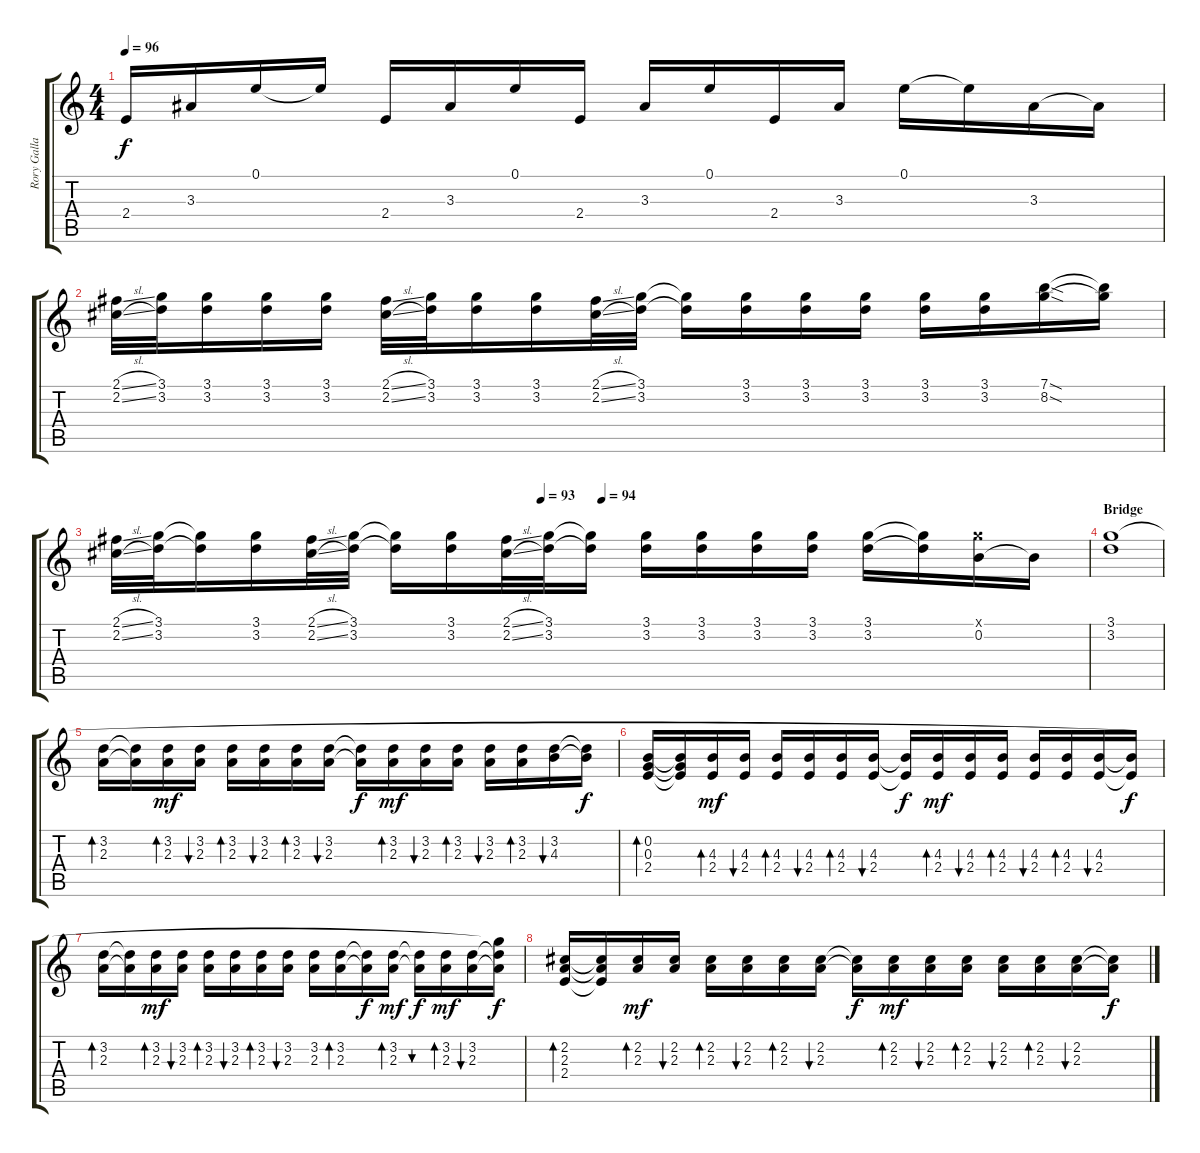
\track ("Rory Gallagher" "Rory Galla") {instrument electricguitarclean}
\staff {score tabs}
\tuning (E4 B3 G3 D3 A2 D2) {hide}
\ts (4 4)
\tempo 96
\clef g2
\ks c
2.4.16{dy f} 3.3.16 0.1.16 0.1{t}.16 2.4.16 3.3.16 0.1.16 2.4.16 3.3.16 0.1.16 2.4.16 3.3.16 0.1.16 0.1{t}.16 3.3.16 3.3{t}.16 |
(2.1{sl} 2.2{sl}).32 (3.1 3.2).32 (3.1 3.2).16 (3.1 3.2).16 (3.1 3.2).16 (2.1{sl} 2.2{sl}).32 (3.1 3.2).32 (3.1 3.2).16 (3.1 3.2).16 (2.1{sl} 2.2{sl}).32 (3.1 3.2).32 (3.1{t} 3.2{t}).16 (3.1 3.2).16 (3.1 3.2).16 (3.1 3.2).16 (3.1 3.2).16 (3.1 3.2).16 (7.1{sod} 8.2{sod}).16 (7.1{t} 8.2{t}).16 |
\tempo (94 0.5)
\tempo (93 0.4375)
(2.1{sl} 2.2{sl}).32 (3.1 3.2).32 (3.1{t} 3.2{t}).16 (3.1 3.2).16 (2.1{sl} 2.2{sl}).32 (3.1 3.2).32 (3.1{t} 3.2{t}).16 (3.1 3.2).16 (2.1{sl} 2.2{sl}).32 (3.1 3.2).32 (3.1{t} 3.2{t}).16 (3.1 3.2).16 (3.1 3.2).16 (3.1 3.2).16 (3.1 3.2).16 (3.1 3.2).16 (3.1{t} 3.2{t}).16 (3.1{x} 0.2).16 0.2{t}.16 |
\section ("" "Bridge")
(3.1 3.2).1 |
(3.2 2.3).16{bd 60} (3.2{t} 2.3{t}).16 (3.2 2.3).16{bd 60 dy mf} (3.2 2.3).16{bu 60} (3.2 2.3).16{bd 60} (3.2 2.3).16{bu 60} (3.2 2.3).16{bd 60} (3.2 2.3).16{bu 60} (3.2{t} 2.3{t}).16{dy f} (3.2 2.3).16{bd 60 dy mf} (3.2 2.3).16{bu 60} (3.2 2.3).16{bd 60} (3.2 2.3).16{bu 60} (3.2 2.3).16{bd 60} (3.2 4.3).16{bu 60} (3.2{t} 4.3{t}).16{dy f} |
(0.2 0.3 2.4).16{bd 60} (0.2{t} 0.3{t} 2.4{t}).16 (4.3 2.4).16{bd 60 dy mf} (4.3 2.4).16{bu 60} (4.3 2.4).16{bd 60} (4.3 2.4).16{bu 60} (4.3 2.4).16{bd 60} (4.3 2.4).16{bu 60} (4.3{t} 2.4{t}).16{dy f} (4.3 2.4).16{bd 60 dy mf} (4.3 2.4).16{bu 60} (4.3 2.4).16{bd 60} (4.3 2.4).16{bu 60} (4.3 2.4).16{bd 60} (4.3 2.4).16{bu 60} (4.3{t} 2.4{t}).16{dy f} |
(3.2 2.3).16{bd 60} (3.2{t} 2.3{t}).16 (3.2 2.3).16{bd 60 dy mf} (3.2 2.3).16{bu 60} (3.2 2.3).16{bd 60} (3.2 2.3).16{bu 60} (3.2 2.3).16{bd 60} (3.2 2.3).16{bu 60} (3.2 2.3).16 (3.2 2.3).16{bd 60} (3.2{t} 2.3{t}).16{dy f} (3.2 2.3).16{bd 60 dy mf} (3.2{t} 2.3{t}).16{bu 60 dy f} (3.2 2.3).16{bd 60 dy mf} (3.2 2.3).16{bu 60} (3.1{t} 3.2{t} 2.3{t}).16{dy f} |
(2.2 2.3 2.4).16{bd 60} (2.2{t} 2.3{t} 2.4{t}).16 (2.2 2.3).16{bd 60 dy mf} (2.2 2.3).16{bu 60} (2.2 2.3).16{bd 60} (2.2 2.3).16{bu 60} (2.2 2.3).16{bd 60} (2.2 2.3).16{bu 60} (2.2{t} 2.3{t}).16{dy f} (2.2 2.3).16{bd 60 dy mf} (2.2 2.3).16{bu 60} (2.2 2.3).16{bd 60} (2.2 2.3).16{bu 60} (2.2 2.3).16{bd 60} (2.2 2.3).16{bu 60} (2.2{t} 2.3{t}).16{dy f}
